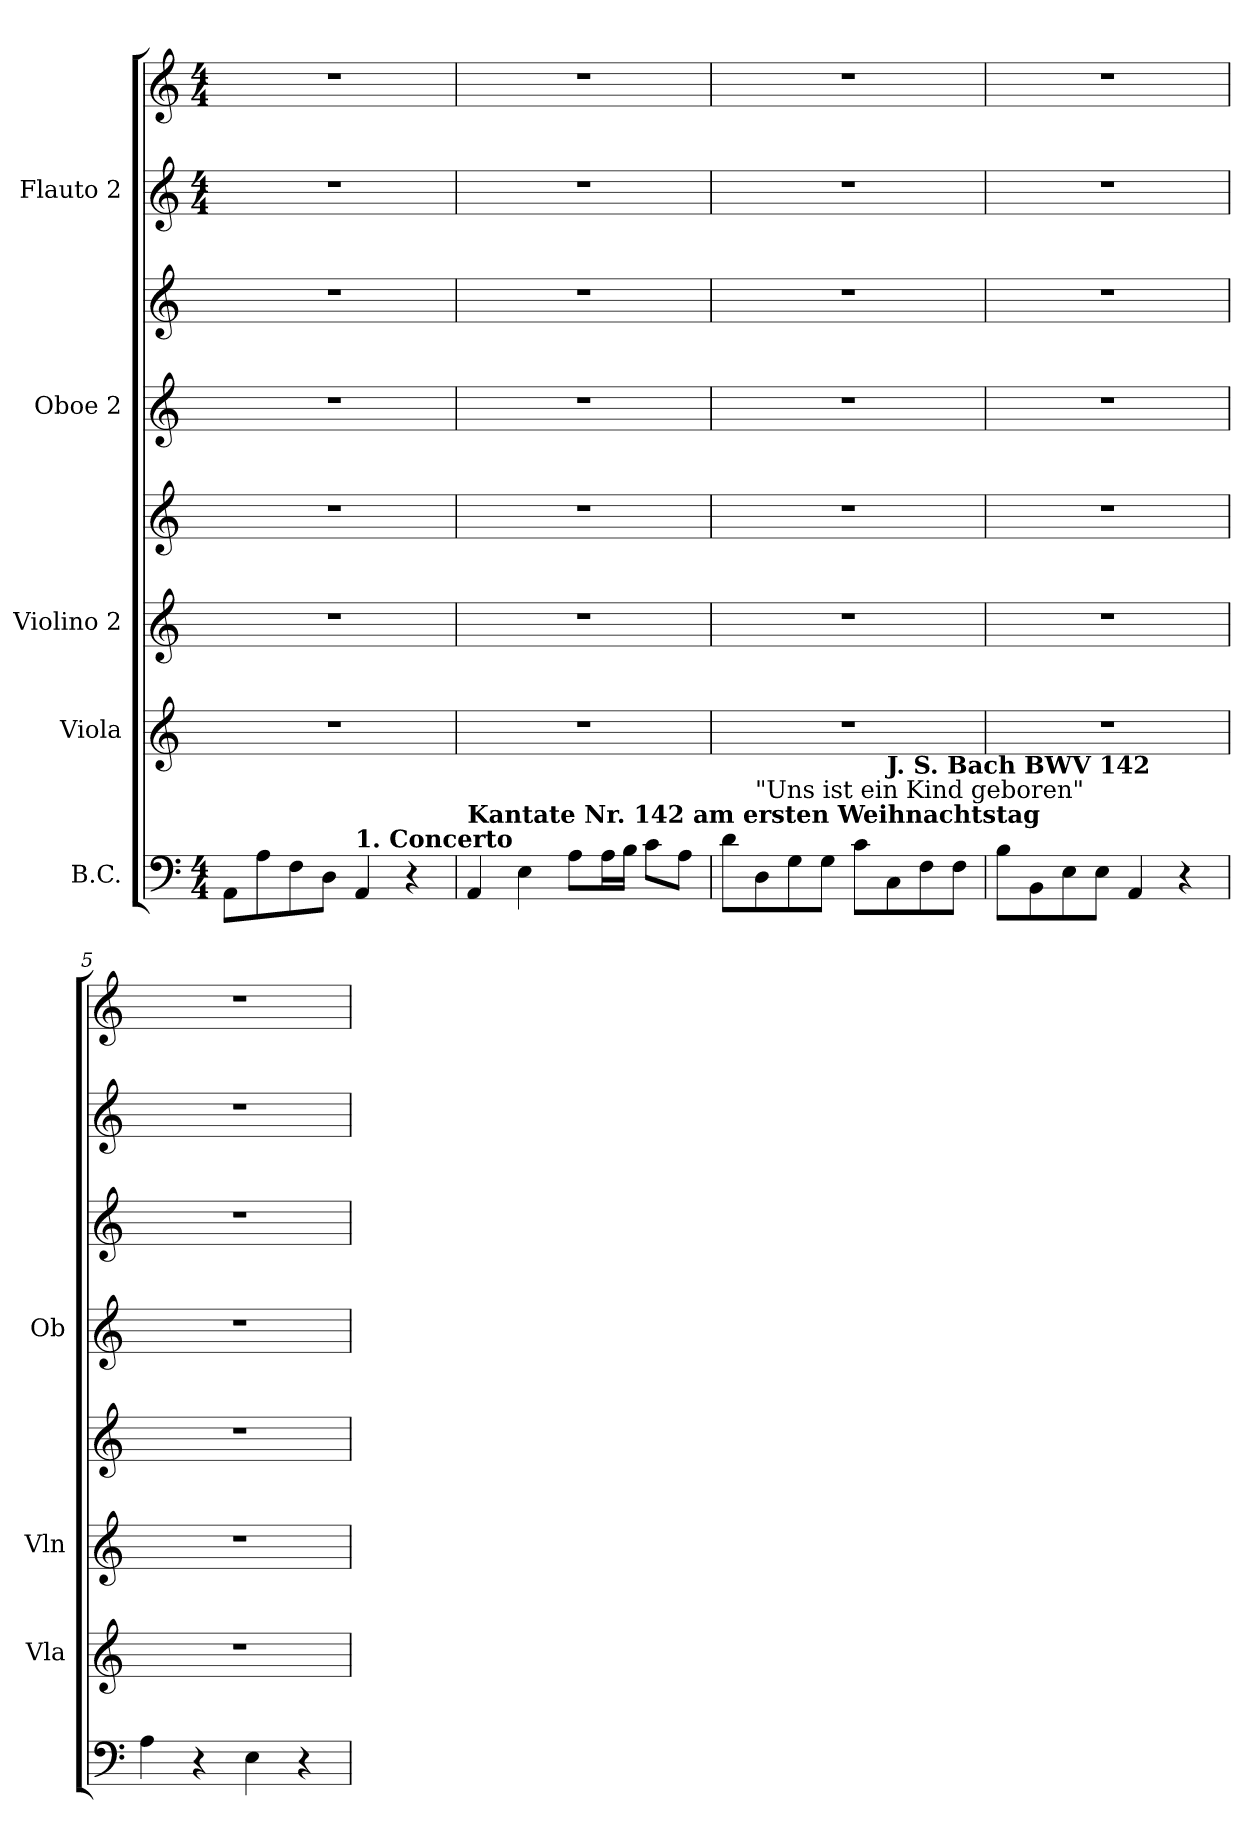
**kern	**kern	**kern	**kern	**kern	**kern	**kern	**kern
*part5	*part4	*part3	*part3	*part2	*part2	*part1	*part1
*staff8	*staff7	*staff6	*staff5	*staff4	*staff3	*staff2	*staff1
*I"B.C.	*I"Viola	*I"Violino 2	*	*I"Oboe 2	*	*I"Flauto 2	*
*	*I'Vla	*I'Vln	*	*I'Ob	*	*	*
*clefF4	*clefG2	*clefG2	*clefG2	*clefG2	*clefG2	*clefG2	*clefG2
*k[]	*k[]	*k[]	*k[]	*k[]	*k[]	*k[]	*k[]
*M4/4	*	*	*	*	*	*M4/4	*M4/4
=1	=1	=1	=1	=1	=1	=1	=1
8AA\L	1r	1r	1r	1r	1r	1r	1r
8A\	.	.	.	.	.	.	.
8F\	.	.	.	.	.	.	.
8D\J	.	.	.	.	.	.	.
!LO:TX:a:B:t=1. Concerto	!	!	!	!	!	!	!
4AA/	.	.	.	.	.	.	.
4r	.	.	.	.	.	.	.
=2	=2	=2	=2	=2	=2	=2	=2
!LO:TX:a:B:t=Kantate Nr. 142 am ersten Weihnachtstag	!	!	!	!	!	!	!
4AA/	1r	1r	1r	1r	1r	1r	1r
4E\	.	.	.	.	.	.	.
8A\L	.	.	.	.	.	.	.
16A\L	.	.	.	.	.	.	.
16B\JJ	.	.	.	.	.	.	.
8c\L	.	.	.	.	.	.	.
8A\J	.	.	.	.	.	.	.
=3	=3	=3	=3	=3	=3	=3	=3
8d\L	1r	1r	1r	1r	1r	1r	1r
!LO:TX:a:t="Uns ist ein Kind geboren"	!	!	!	!	!	!	!
8D\	.	.	.	.	.	.	.
8G\	.	.	.	.	.	.	.
8G\J	.	.	.	.	.	.	.
8c\L	.	.	.	.	.	.	.
!LO:TX:a:B:t=J. S. Bach BWV 142	!	!	!	!	!	!	!
8C\	.	.	.	.	.	.	.
8F\	.	.	.	.	.	.	.
8F\J	.	.	.	.	.	.	.
!!LO:PB:g=z
=4	=4	=4	=4	=4	=4	=4	=4
8B\L	1r	1r	1r	1r	1r	1r	1r
8BB\	.	.	.	.	.	.	.
8E\	.	.	.	.	.	.	.
8E\J	.	.	.	.	.	.	.
4AA/	.	.	.	.	.	.	.
4r	.	.	.	.	.	.	.
=5	=5	=5	=5	=5	=5	=5	=5
4A\	1r	1r	1r	1r	1r	1r	1r
4r	.	.	.	.	.	.	.
4E\	.	.	.	.	.	.	.
4r	.	.	.	.	.	.	.
=	=	=	=	=	=	=	=
*-	*-	*-	*-	*-	*-	*-	*-
